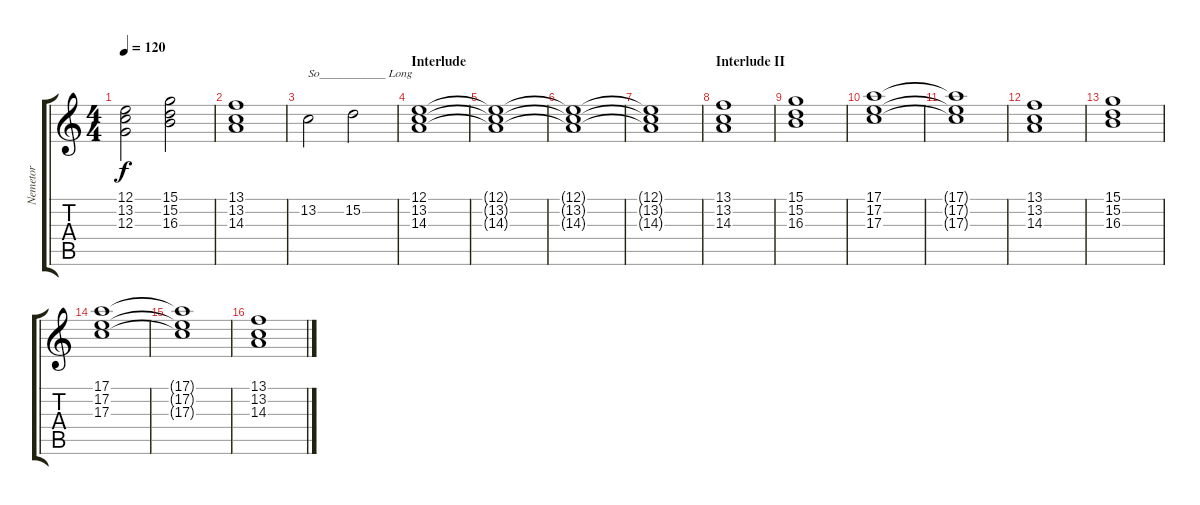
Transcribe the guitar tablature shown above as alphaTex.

\track ("Nemetor" "Nemetor") {instrument stringensemble1}
\staff {score tabs}
\tuning (E4 B3 G3 D3 A2 E2) {hide}
\ts (4 4)
\tempo 120
\clef g2
\ks c
(12.1 13.2 12.3).2{dy f} (15.1 15.2 16.3).2 |
(13.1 13.2 14.3).1 |
13.2.2{txt "So___________ Long"} 15.2.2 |
\section ("" "Interlude")
(12.1 13.2 14.3).1 |
(12.1{t} 13.2{t} 14.3{t}).1 |
(12.1{t} 13.2{t} 14.3{t}).1 |
(12.1{t} 13.2{t} 14.3{t}).1 |
\section ("" "Interlude II")
(13.1 13.2 14.3).1 |
(15.1 15.2 16.3).1 |
(17.1 17.2 17.3).1 |
(17.1{t} 17.2{t} 17.3{t}).1 |
(13.1 13.2 14.3).1 |
(15.1 15.2 16.3).1 |
(17.1 17.2 17.3).1 |
(17.1{t} 17.2{t} 17.3{t}).1 |
(13.1 13.2 14.3).1
